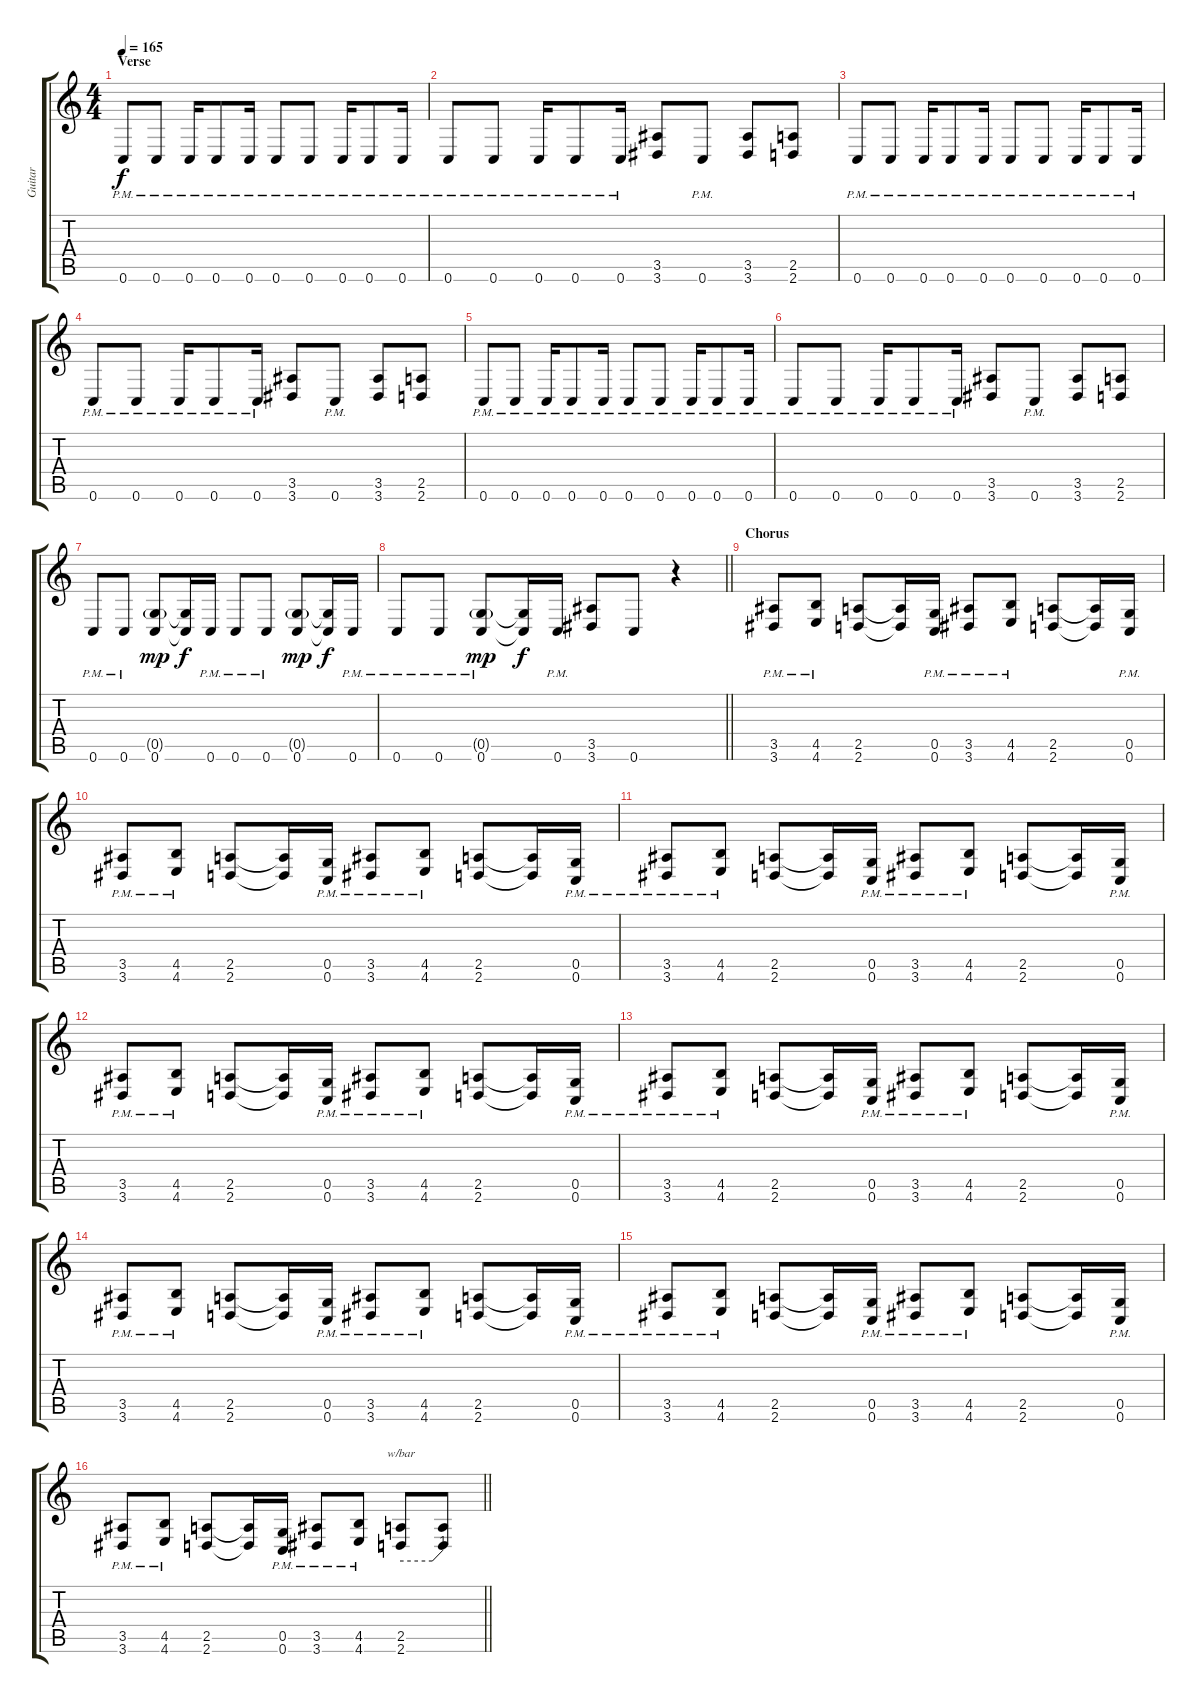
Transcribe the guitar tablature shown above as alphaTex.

\track ("Guitar" "Guitar") {instrument distortionguitar}
\staff {score tabs}
\tuning (D4 A3 F3 C3 G2 C2) {hide}
\ts (4 4)
\section ("" "Verse")
\tempo 165
\clef g2
\ks c
0.6{pm}.8{dy f} 0.6{pm}.8 0.6{pm}.16 0.6{pm}.8 0.6{pm}.16 0.6{pm}.8 0.6{pm}.8 0.6{pm}.16 0.6{pm}.8 0.6{pm}.16 |
0.6{pm}.8 0.6{pm}.8 0.6{pm}.16 0.6{pm}.8 0.6{pm}.16 (3.5 3.6).8 0.6{pm}.8 (3.5 3.6).8 (2.5 2.6).8 |
0.6{pm}.8 0.6{pm}.8 0.6{pm}.16 0.6{pm}.8 0.6{pm}.16 0.6{pm}.8 0.6{pm}.8 0.6{pm}.16 0.6{pm}.8 0.6{pm}.16 |
0.6{pm}.8 0.6{pm}.8 0.6{pm}.16 0.6{pm}.8 0.6{pm}.16 (3.5 3.6).8 0.6{pm}.8 (3.5 3.6).8 (2.5 2.6).8 |
0.6{pm}.8 0.6{pm}.8 0.6{pm}.16 0.6{pm}.8 0.6{pm}.16 0.6{pm}.8 0.6{pm}.8 0.6{pm}.16 0.6{pm}.8 0.6{pm}.16 |
0.6{pm}.8 0.6{pm}.8 0.6{pm}.16 0.6{pm}.8 0.6{pm}.16 (3.5 3.6).8 0.6{pm}.8 (3.5 3.6).8 (2.5 2.6).8 |
0.6{pm}.8 0.6{pm}.8 (0.5{g} 0.6).8{dy mp} (0.5{t} 0.6{t}).16{dy f} 0.6{pm}.16 0.6{pm}.8 0.6{pm}.8 (0.5{g} 0.6).8{dy mp} (0.5{t} 0.6{t}).16{dy f} 0.6{pm}.16 |
\barLineRight lightlight
0.6{pm}.8 0.6{pm}.8 (0.5{g} 0.6{pm}).8{dy mp} (0.5{t} 0.6{t}).16{dy f} 0.6{pm}.16 (3.5 3.6).8 0.6.8 r.4 |
\section ("" "Chorus")
(3.5{pm} 3.6{pm}).8 (4.5{pm} 4.6{pm}).8 (2.5 2.6).8 (2.5{t} 2.6{t}).16 (0.5{pm} 0.6{pm}).16 (3.5{pm} 3.6{pm}).8 (4.5{pm} 4.6{pm}).8 (2.5 2.6).8 (2.5{t} 2.6{t}).16 (0.5{pm} 0.6{pm}).16 |
(3.5{pm} 3.6{pm}).8 (4.5{pm} 4.6{pm}).8 (2.5 2.6).8 (2.5{t} 2.6{t}).16 (0.5{pm} 0.6{pm}).16 (3.5{pm} 3.6{pm}).8 (4.5{pm} 4.6{pm}).8 (2.5 2.6).8 (2.5{t} 2.6{t}).16 (0.5{pm} 0.6{pm}).16 |
(3.5{pm} 3.6{pm}).8 (4.5{pm} 4.6{pm}).8 (2.5 2.6).8 (2.5{t} 2.6{t}).16 (0.5{pm} 0.6{pm}).16 (3.5{pm} 3.6{pm}).8 (4.5{pm} 4.6{pm}).8 (2.5 2.6).8 (2.5{t} 2.6{t}).16 (0.5{pm} 0.6{pm}).16 |
(3.5{pm} 3.6{pm}).8 (4.5{pm} 4.6{pm}).8 (2.5 2.6).8 (2.5{t} 2.6{t}).16 (0.5{pm} 0.6{pm}).16 (3.5{pm} 3.6{pm}).8 (4.5{pm} 4.6{pm}).8 (2.5 2.6).8 (2.5{t} 2.6{t}).16 (0.5{pm} 0.6{pm}).16 |
(3.5{pm} 3.6{pm}).8 (4.5{pm} 4.6{pm}).8 (2.5 2.6).8 (2.5{t} 2.6{t}).16 (0.5{pm} 0.6{pm}).16 (3.5{pm} 3.6{pm}).8 (4.5{pm} 4.6{pm}).8 (2.5 2.6).8 (2.5{t} 2.6{t}).16 (0.5{pm} 0.6{pm}).16 |
(3.5{pm} 3.6{pm}).8 (4.5{pm} 4.6{pm}).8 (2.5 2.6).8 (2.5{t} 2.6{t}).16 (0.5{pm} 0.6{pm}).16 (3.5{pm} 3.6{pm}).8 (4.5{pm} 4.6{pm}).8 (2.5 2.6).8 (2.5{t} 2.6{t}).16 (0.5{pm} 0.6{pm}).16 |
(3.5{pm} 3.6{pm}).8 (4.5{pm} 4.6{pm}).8 (2.5 2.6).8 (2.5{t} 2.6{t}).16 (0.5{pm} 0.6{pm}).16 (3.5{pm} 3.6{pm}).8 (4.5{pm} 4.6{pm}).8 (2.5 2.6).8 (2.5{t} 2.6{t}).16 (0.5{pm} 0.6{pm}).16 |
\barLineRight lightlight
(3.5{pm} 3.6{pm}).8 (4.5{pm} 4.6{pm}).8 (2.5 2.6).8 (2.5{t} 2.6{t}).16 (0.5{pm} 0.6{pm}).16 (3.5{pm} 3.6{pm}).8 (4.5{pm} 4.6{pm}).8 (2.5 2.6).8{tbe (custom default 0 0 45 0 60 4)} (2.5{t} 2.6{t}).8
